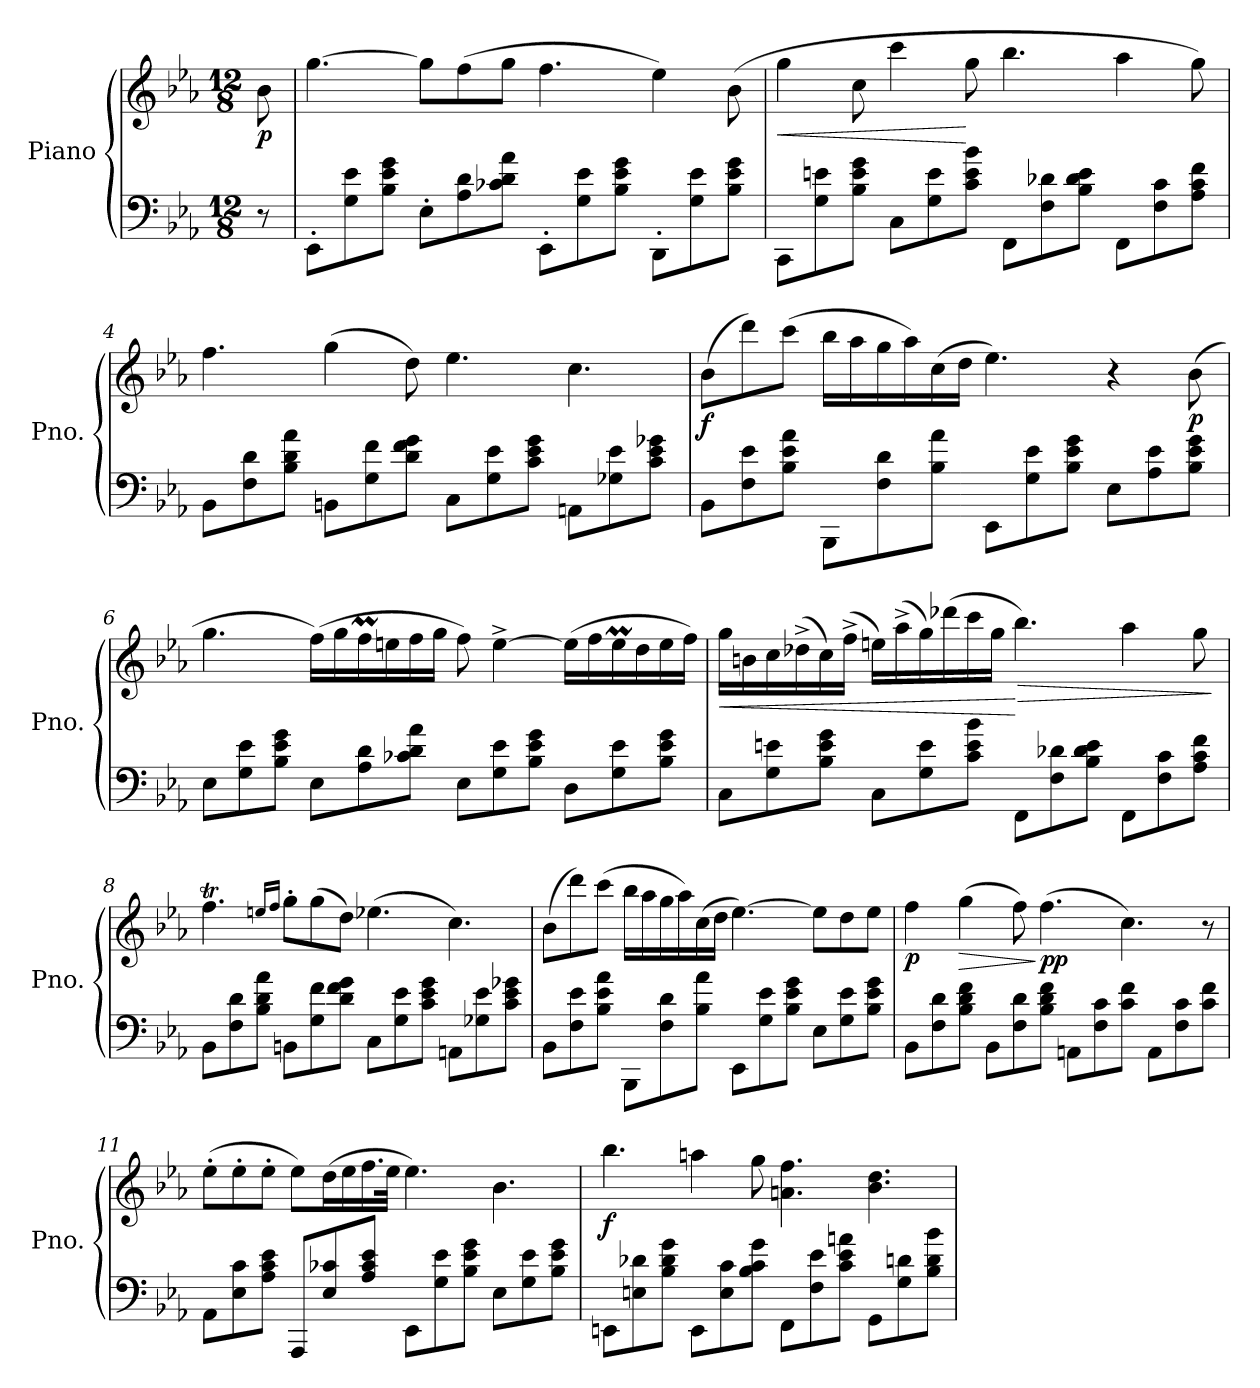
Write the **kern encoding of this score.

**kern	**kern	**dynam
*part1	*part1	*part1
*staff2	*staff1	*staff1/2
*I"Piano	*	*
*I'Pno.	*	*
*clefF4	*clefG2	*
*k[b-e-a-]	*k[b-e-a-]	*
*M12/8	*M12/8	*
=1	=1	=1
!	!	!LO:DY:b
8r	8b-\	p
=2	=2	=2
8EE-'\L	[4.gg\	.
8G\ 8e-\	.	.
8B-\ 8e-\ 8g\J	.	.
8E-'\L	8gg\L]	.
8A-\ 8d\	(8ff\	.
8c-X\ 8d\ 8a-\J	8gg\J	.
8EE-'\L	4.ff\	.
8G\ 8e-\	.	.
8B-\ 8e-\ 8g\J	.	.
8DD'\L	4ee-\)	.
8G\ 8e-\	.	.
8B-\ 8e-\ 8g\J	(8b-\	.
=3	=3	=3
!	!	!LO:HP:b
8CC\L	4gg\	<
8G\ 8en\	.	.
8B-\ 8e\ 8g\J	8cc\	.
8C\L	4ccc\	.
8G\ 8e\	.	.
8c\ 8e\ 8b-\J	8gg\	[
8FF\L	4.bb-\	.
8F\ 8d-X\	.	.
8B-\ 8d-\ 8e\J	.	.
8FF\L	4aa-\	.
8F\ 8c\	.	.
8A-\ 8c\ 8f\J	8gg\)	.
=4	=4	=4
8BB-\L	4.ff\	.
8F\ 8d\	.	.
8B-\ 8d\ 8a-\J	.	.
8BBn\L	(4gg\	.
8G\ 8f\	.	.
8d\ 8f\ 8g\J	8dd\)	.
8C\L	4.ee-\	.
8G\ 8e-\	.	.
8c\ 8e-\ 8g\J	.	.
8AAn\L	4.cc\	.
8G-X\ 8e-\	.	.
8c\ 8e-\ 8g-X\J	.	.
=5	=5	=5
!	!	!LO:DY:b
8BB-\L	(8b-\L	f
8F\ 8e-\	8ddd\)	.
8B-\ 8e-\ 8a-\J	(8ccc\J	.
8BBB-\L	16bb-\LL	.
.	16aa-\	.
8F\ 8d\	16gg\	.
.	16aa-\)	.
8B-\ 8a-\J	(16cc\	.
.	16dd\JJ	.
8EE-\L	4.ee-\)	.
8G\ 8e-\	.	.
8B-\ 8e-\ 8g\J	.	.
8E-\L	4r	.
8A-\ 8e-\	.	.
!	!	!LO:DY:b
8B-\ 8e-\ 8g\J	(8b-\	p
=6	=6	=6
8E-\L	4.gg\	.
8G\ 8e-\	.	.
8B-\ 8e-\ 8g\J	.	.
8E-\L	(16ff\LL)	.
.	16gg\	.
8A-\ 8d\	16ffM\	.
.	16een\	.
8c-X\ 8d\ 8a-\J	16ff\	.
.	16gg\JJ	.
8E-\L	8ff\)	.
8G\ 8e-\	[4ee^\	.
8B-\ 8e-\ 8g\J	.	.
8D\L	(16ee\LL]	.
.	16ff\	.
8G\ 8e-\	16eem\	.
.	16dd\	.
8B-\ 8e-\ 8g\J	16ee\	.
.	16ff\JJ)	.
!!LO:LB:g=z
=7	=7	=7
!	!	!LO:HP:b
8C\L	16gg\LL	<
.	16bn\	.
8G\ 8en\	16cc\	.
.	(16dd-X^\	.
8B-\ 8e\ 8g\J	16cc\)	.
.	(16ff^\JJ	.
8C\L	16een\LL)	.
.	(16aa-^\	.
8G\ 8e\	16gg\)	.
.	(16ddd-X\	.
8c\ 8e\ 8b-\J	16ccc\	.
.	16gg\JJ	.
!	!	!LO:HP:n=1:b
8FF\L	4.bb-\)	[ >
8F\ 8d-X\	.	.
8B-\ 8d-\ 8e\J	.	.
8FF\L	4aa-\	.
8F\ 8c\	.	.
8A-\ 8c\ 8f\J	8gg\	.
.	.	]
=8	=8	=8
8BB-\L	4.ffT\	.
8F\ 8d\	.	.
8B-\ 8d\ 8a-\J	.	.
.	16qeen/LL	.
.	16qff/JJ	.
8BBn\L	8gg'\L	.
8G\ 8f\	(8gg\	.
8d\ 8f\ 8g\J	8dd\J)	.
8C\L	(4.ee-X\	.
8G\ 8e-\	.	.
8c\ 8e-\ 8g\J	.	.
8AAn\L	4.cc\)	.
8G-X\ 8e-\	.	.
8c\ 8e-\ 8g-X\J	.	.
=9	=9	=9
8BB-\L	(8b-\L	.
8F\ 8e-\	8ddd\)	.
8B-\ 8e-\ 8a-\J	(8ccc\J	.
8BBB-\L	16bb-\LL	.
.	16aa-\	.
8F\ 8d\	16gg\	.
.	16aa-\)	.
8B-\ 8a-\J	(16cc\	.
.	16dd\JJ	.
8EE-\L	[4.ee-\)	.
8G\ 8e-\	.	.
8B-\ 8e-\ 8g\J	.	.
8E-\L	8ee-\L]	.
8G\ 8e-\	8dd\	.
8B-\ 8e-\ 8g\J	8ee-\J	.
=10	=10	=10
!	!	!LO:DY:b
8BB-\L	4ff\	p
8F\ 8d\	.	.
!	!	!LO:HP:b
8B-\ 8d\ 8f\J	(4gg\	>
8BB-\L	.	.
8F\ 8d\	8ff\)	.
!	!	!LO:DY:n=1:b
8B-\ 8d\ 8f\J	(4.ff\	] pp
8AAn\L	.	.
8F\ 8c\	.	.
8c\ 8f\J	4.cc\)	.
8AA\L	.	.
8F\ 8c\	.	.
8c\ 8f\J	8r	.
=11	=11	=11
8AA-\L	(8ee-'\L	.
8E-\ 8c\	8ee-'\	.
8A-\ 8c\ 8e-\J	8ee-'\J	.
8AAA-/L	8ee-\L)	.
8E-/ 8c-X/	(16dd\L	.
.	16ee-\	.
8A-/ 8c-/ 8e-/J	16.ff\	.
.	32ee-\JJk	.
8EE-\L	4.ee-\)	.
8G\ 8e-\	.	.
8B-\ 8e-\ 8g\J	.	.
8E-\L	4.b-\	.
8G\ 8e-\	.	.
8B-\ 8e-\ 8g\J	.	.
!!LO:LB:g=z
=12	=12	=12
!	!	!LO:DY:b
8EEn\L	4.bb-\	f
8En\ 8d-X\	.	.
8B-\ 8d-\ 8g\J	.	.
8EE\L	4aan\	.
8E\ 8c\	.	.
8B-\ 8c\ 8g\J	8gg\	.
8FF\L	4.an\ 4.ff\	.
8F\ 8e-\	.	.
8c\ 8e-\ 8an\J	.	.
8GG\L	4.b-\ 4.dd\	.
8G\ 8dn\	.	.
8B-\ 8d\ 8b-\J	.	.
=	=	=
*-	*-	*-
